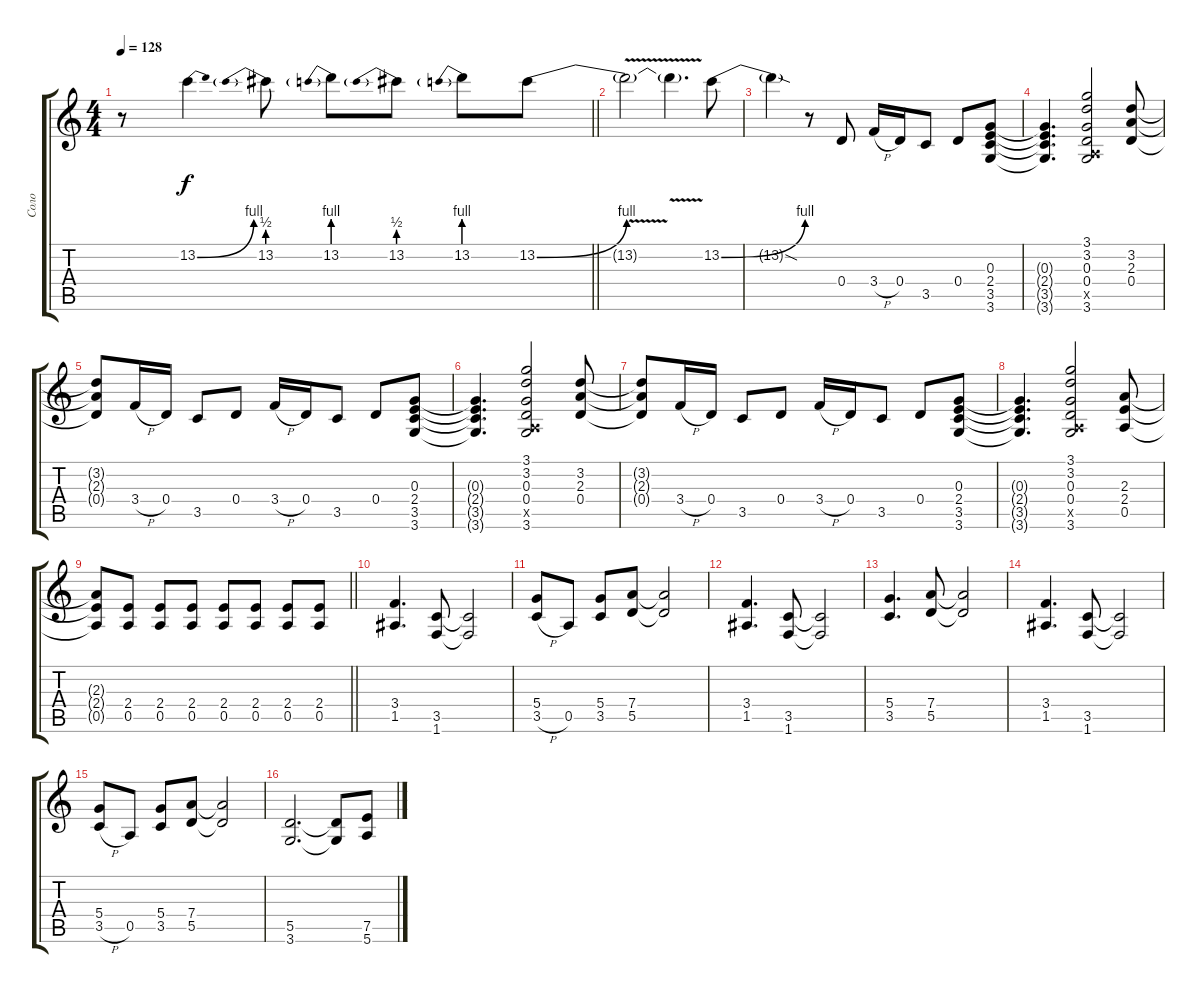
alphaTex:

\track ("Соло" "Соло") {instrument distortionguitar}
\staff {score tabs}
\tuning (E4 B3 G3 D3 A2 E2) {hide}
\ts (4 4)
\tempo 128
\clef g2
\barLineRight lightlight
\ks c
r.8{dy f} 13.2{be (bend 0 0 60 4)}.4 13.2{be (prebend 0 2 60 2)}.8 13.2{be (prebend 0 4 60 4)}.8 13.2{be (prebend 0 2 60 2)}.8 13.2{be (prebend 0 4 60 4)}.8 13.2{be (bend 0 0 60 4)}.8 |
13.2{v t}.2 13.2{t}.4{d} 13.2{be (bend 0 0 60 4)}.8 |
13.2{sod t}.4 r.8 0.4.8 3.4{h}.16 0.4.16 3.5.8 0.4.8 (0.3 2.4 3.5 3.6).8 |
(0.3{t} 2.4{t} 3.5{t} 3.6{t}).4{d} (3.1 3.2 0.3 0.4 0.5{x} 3.6).2 (3.2 2.3 0.4).8 |
(3.2{t} 2.3{t} 0.4{t}).8 3.4{h}.16 0.4.16 3.5.8 0.4.8 3.4{h}.16 0.4.16 3.5.8 0.4.8 (0.3 2.4 3.5 3.6).8 |
(0.3{t} 2.4{t} 3.5{t} 3.6{t}).4{d} (3.1 3.2 0.3 0.4 0.5{x} 3.6).2 (3.2 2.3 0.4).8 |
(3.2{t} 2.3{t} 0.4{t}).8 3.4{h}.16 0.4.16 3.5.8 0.4.8 3.4{h}.16 0.4.16 3.5.8 0.4.8 (0.3 2.4 3.5 3.6).8 |
(0.3{t} 2.4{t} 3.5{t} 3.6{t}).4{d} (3.1 3.2 0.3 0.4 0.5{x} 3.6).2 (2.3 2.4 0.5).8 |
\barLineRight lightlight
(2.3{t} 2.4{t} 0.5{t}).8 (2.4 0.5).8 (2.4 0.5).8 (2.4 0.5).8 (2.4 0.5).8 (2.4 0.5).8 (2.4 0.5).8 (2.4 0.5).8 |
(3.4 1.5).4{d} (3.5 1.6).8 (3.5{t} 1.6{t}).2 |
(5.4 3.5{h}).8 0.5.8 (5.4 3.5).8 (7.4 5.5).8 (7.4{t} 5.5{t}).2 |
(3.4 1.5).4{d} (3.5 1.6).8 (3.5{t} 1.6{t}).2 |
(5.4 3.5).4{d} (7.4 5.5).8 (7.4{t} 5.5{t}).2 |
(3.4 1.5).4{d} (3.5 1.6).8 (3.5{t} 1.6{t}).2 |
(5.4 3.5{h}).8 0.5.8 (5.4 3.5).8 (7.4 5.5).8 (7.4{t} 5.5{t}).2 |
(5.5 3.6).2{d} (5.5{t} 3.6{t}).8 (7.5 5.6).8
